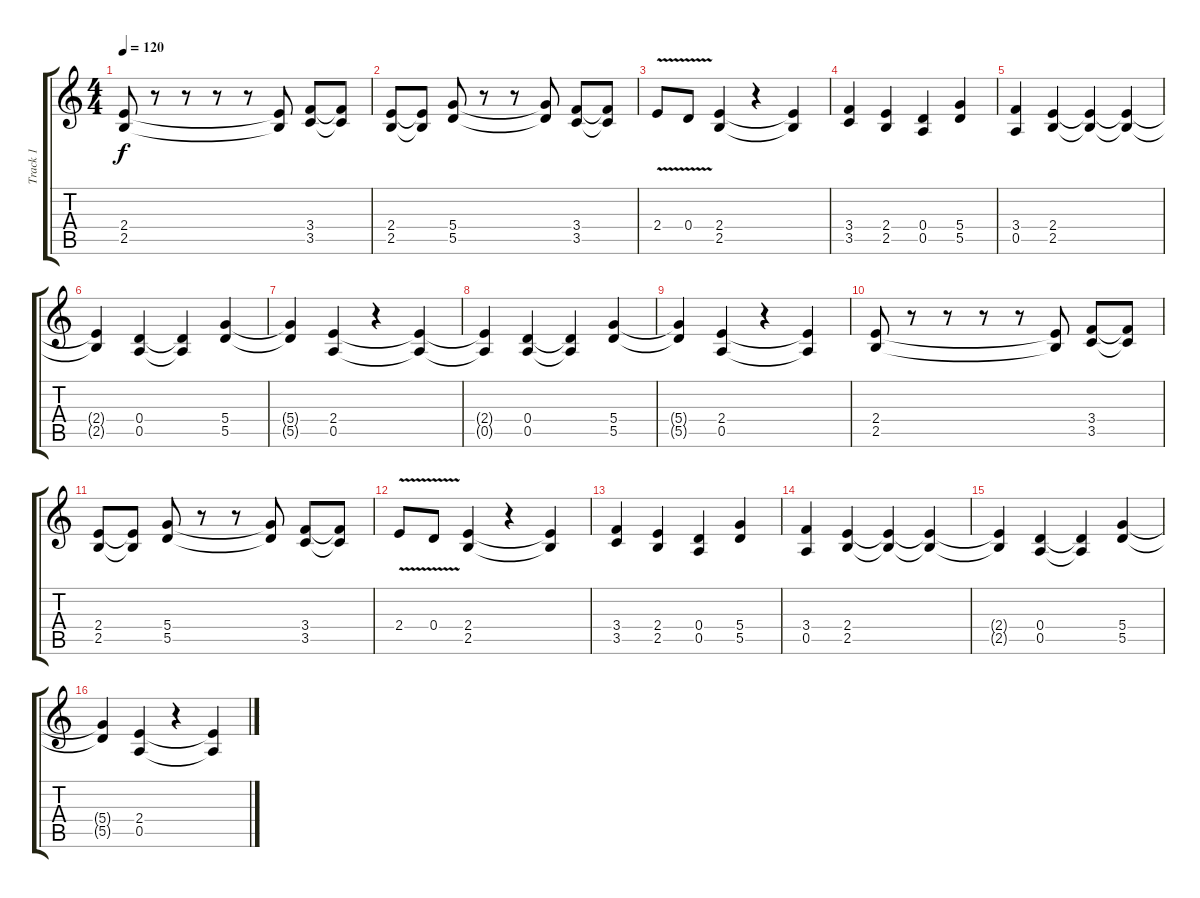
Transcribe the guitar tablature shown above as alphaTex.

\track ("Track 1" "Track 1") {instrument distortionguitar}
\staff {score tabs}
\tuning (E4 B3 G3 D3 A2 E2) {hide}
\ts (4 4)
\tempo 120
\clef g2
\ks c
(2.4 2.5).8{dy f} r.8 r.8 r.8 r.8 (2.4{t} 2.5{t}).8 (3.4 3.5).8 (3.4{t} 3.5{t}).8 |
(2.4 2.5).8 (2.4{t} 2.5{t}).8 (5.4 5.5).8 r.8 r.8 (5.4{t} 5.5{t}).8 (3.4 3.5).8 (3.4{t} 3.5{t}).8 |
2.4{v}.8 0.4{v}.8 (2.4 2.5).4 r.4 (2.4{t} 2.5{t}).4 |
(3.4 3.5).4 (2.4 2.5).4 (0.4 0.5).4 (5.4 5.5).4 |
(3.4 0.5).4 (2.4 2.5).4 (2.4{t} 2.5{t}).4 (2.4{t} 2.5{t}).4 |
(2.4{t} 2.5{t}).4 (0.4 0.5).4 (0.4{t} 0.5{t}).4 (5.4 5.5).4 |
(5.4{t} 5.5{t}).4 (2.4 0.5).4 r.4 (2.4{t} 0.5{t}).4 |
(2.4{t} 0.5{t}).4 (0.4 0.5).4 (0.4{t} 0.5{t}).4 (5.4 5.5).4 |
(5.4{t} 5.5{t}).4 (2.4 0.5).4 r.4 (2.4{t} 0.5{t}).4 |
(2.4 2.5).8 r.8 r.8 r.8 r.8 (2.4{t} 2.5{t}).8 (3.4 3.5).8 (3.4{t} 3.5{t}).8 |
(2.4 2.5).8 (2.4{t} 2.5{t}).8 (5.4 5.5).8 r.8 r.8 (5.4{t} 5.5{t}).8 (3.4 3.5).8 (3.4{t} 3.5{t}).8 |
2.4{v}.8 0.4{v}.8 (2.4 2.5).4 r.4 (2.4{t} 2.5{t}).4 |
(3.4 3.5).4 (2.4 2.5).4 (0.4 0.5).4 (5.4 5.5).4 |
(3.4 0.5).4 (2.4 2.5).4 (2.4{t} 2.5{t}).4 (2.4{t} 2.5{t}).4 |
(2.4{t} 2.5{t}).4 (0.4 0.5).4 (0.4{t} 0.5{t}).4 (5.4 5.5).4 |
(5.4{t} 5.5{t}).4 (2.4 0.5).4 r.4 (2.4{t} 0.5{t}).4
